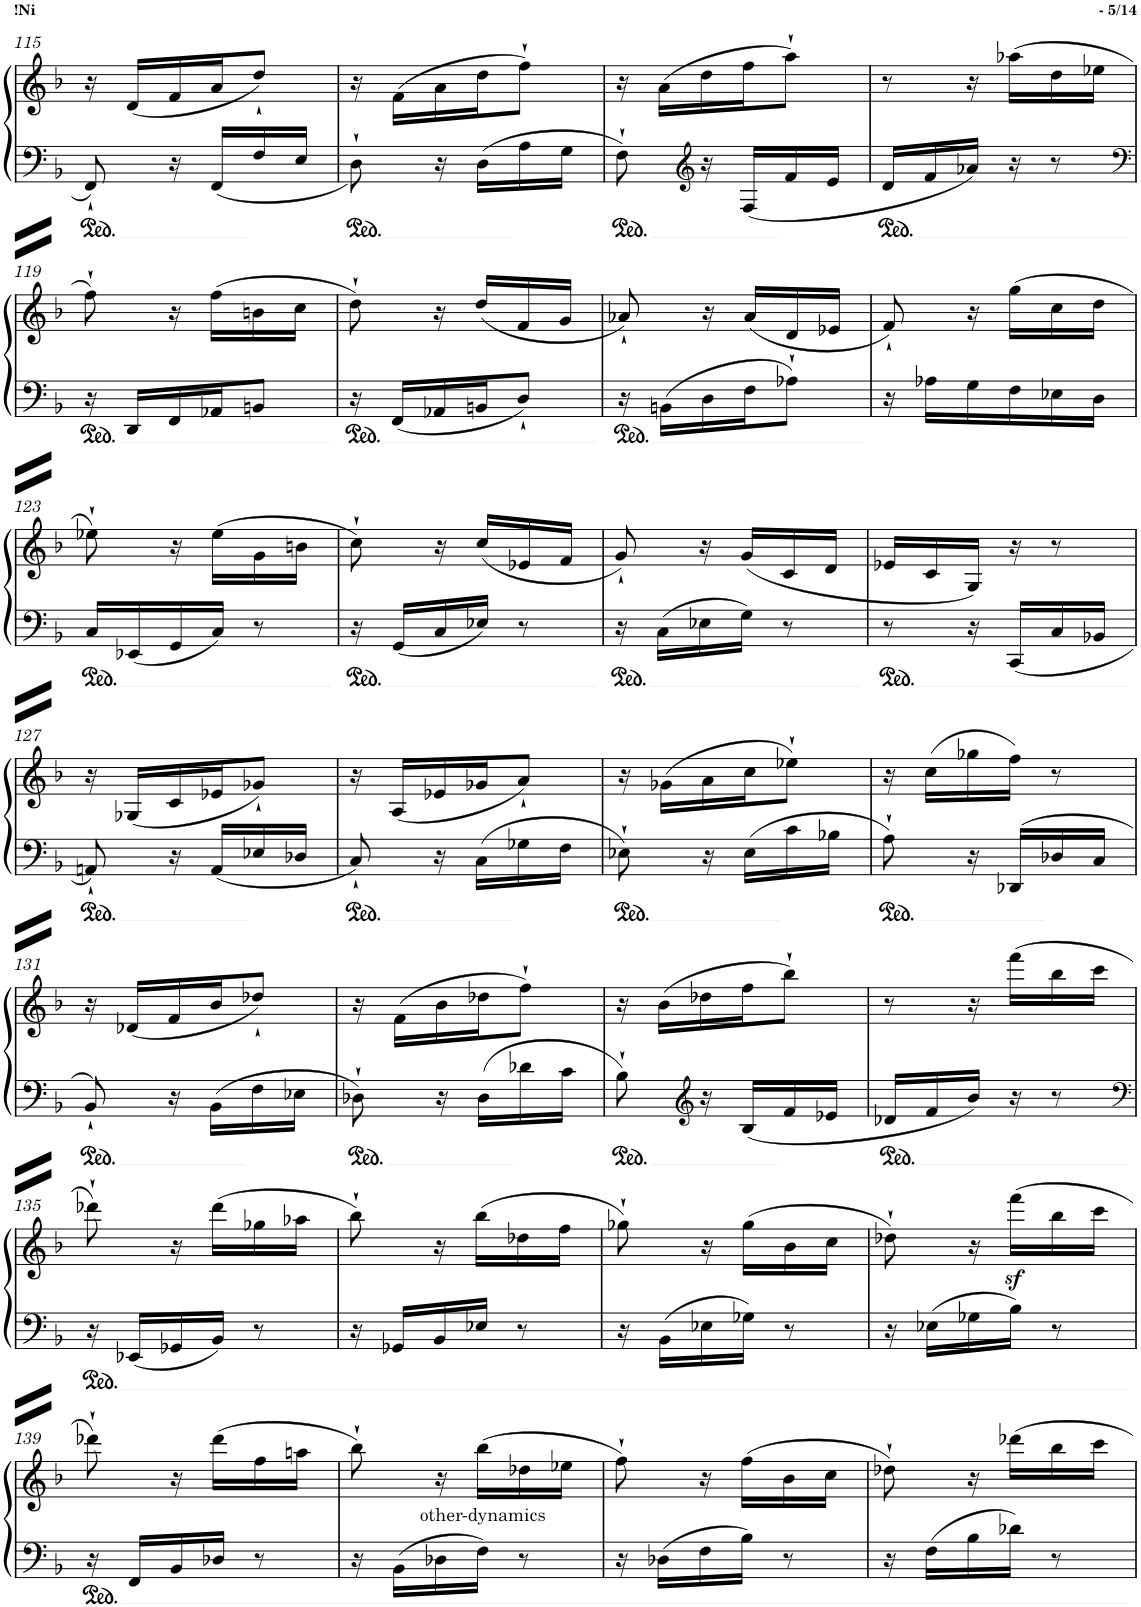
**kern	**kern	**dynam
*part1	*part1	*part1
*staff2	*staff1	*staff1/2
*I"Piano	*	*
*I'Pno	*	*
!!LO:PB:g=z
*clefF4	*clefG2	*
*k[b-]	*k[b-]	*
*M3/8	*M3/8	*
=115	=115	=115
8FF`/	16r	.
.	(16d/LL	.
16r	16f/	.
16FF/LL	16a/J	.
16F/	8dd'`/J)	.
16E/JJ	.	.
=116	=116	=116
8D'`\	16r	.
.	(16f\LL	.
16r	16a\	.
16D\LL	16dd\J	.
16A\	8ff'`\J)	.
16G\JJ	.	.
=117	=117	=117
8F'`\	16r	.
.	(16a\LL	.
*clefG2	*	*
16r	16dd\	.
16F/LL	16ff\J	.
16f/	8aa'`\J)	.
16e/JJ	.	.
=118	=118	=118
16d/LL	8r	.
16f/	.	.
16a-X/JJ	16r	.
16r	(16aa-X\LL	.
8r	16dd\	.
.	16ee-X\JJ	.
!!LO:LB:g=z
=119	=119	=119
*clefF4	*	*
16r	8ff'`\)	.
16DD/LL	.	.
16FF/	16r	.
16AA-X/J	(16ff\LL	.
8BBn/J	16bn\	.
.	16cc\JJ	.
=120	=120	=120
16r	8dd'`\)	.
16FF/LL	.	.
16AA-X/	16r	.
16BBn/J	(16dd/LL	.
8D'`/J	16f/	.
.	16g/JJ	.
=121	=121	=121
16r	8a-X'`/)	.
16BBn\LL	.	.
16D\	16r	.
16F\J	(16a-/LL	.
8A-X'`\J	16d/	.
.	16e-X/JJ	.
=122	=122	=122
16r	8f'`/)	.
16A-X\LL	.	.
16G\	16r	.
16F\	(16gg\LL	.
16E-X\	16cc\	.
16D\JJ	16dd\JJ	.
!!LO:LB:g=z
=123	=123	=123
16C/LL	8ee-X'`\)	.
16EE-X/	.	.
16GG/	16r	.
16C/JJ	(16ee-\LL	.
8r	16g\	.
.	16bn\JJ	.
=124	=124	=124
16r	8cc'`\)	.
16GG/LL	.	.
16C/	16r	.
16E-X/JJ	(16cc/LL	.
8r	16e-X/	.
.	16f/JJ	.
=125	=125	=125
16r	8g'`/)	.
16C\LL	.	.
16E-X\	16r	.
16G\JJ	(16g/LL	.
8r	16c/	.
.	16d/JJ	.
=126	=126	=126
8r	16e-X/LL	.
.	16c/	.
16r	16G/JJ)	.
16CC/LL	16r	.
16C/	8r	.
16BB-X/JJ	.	.
!!LO:LB:g=z
=127	=127	=127
8AAn'`/	16r	.
.	(16G-X/LL	.
16r	16c/	.
16AA/LL	16e-X/J	.
16E-X/	8g-X'`/J)	.
16D-X/JJ	.	.
=128	=128	=128
8C'`/	16r	.
.	(16A/LL	.
16r	16e-X/	.
16C\LL	16g-X/J	.
16G-X\	8a'`/J)	.
16F\JJ	.	.
=129	=129	=129
8E-X'`\	16r	.
.	(16g-X\LL	.
16r	16a\	.
16E-\LL	16cc\J	.
16c\	8ee-X'`\J)	.
16B-X\JJ	.	.
=130	=130	=130
8A`\	16r	.
.	(16cc\LL	.
16r	16gg-X\	.
16DD-X/LL	16ff\JJ)	.
16D-X/	8r	.
16C/JJ	.	.
!!LO:LB:g=z
=131	=131	=131
8BB-'`/	16r	.
.	(16d-X/LL	.
16r	16f/	.
16BB-\LL	16b-/J	.
16F\	8dd-X'`/J)	.
16E-X\JJ	.	.
=132	=132	=132
8D-X'`\	16r	.
.	(16f\LL	.
16r	16b-\	.
16D-\LL	16dd-X\J	.
16d-X\	8ff'`\J)	.
16c\JJ	.	.
=133	=133	=133
8B-'`\	16r	.
.	(16b-\LL	.
*clefG2	*	*
16r	16dd-X\	.
16B-/LL	16ff\J	.
16f/	8bb-'`\J)	.
16e-X/JJ	.	.
=134	=134	=134
16d-X/LL	8r	.
16f/	.	.
16b-/JJ	16r	.
16r	(16fff\LL	.
8r	16bb-\	.
.	16ccc\JJ	.
!!LO:LB:g=z
=135	=135	=135
*clefF4	*	*
16r	8ddd-X'`\)	.
16EE-X/LL	.	.
16GG-X/	16r	.
16BB-/JJ	(16ddd-\LL	.
8r	16gg-X\	.
.	16aa-X\JJ	.
=136	=136	=136
16r	8bb-'`\)	.
16GG-X/LL	.	.
16BB-/	16r	.
16E-X/JJ	(16bb-\LL	.
8r	16dd-X\	.
.	16ff\JJ	.
=137	=137	=137
16r	8gg-X'`\)	.
16BB-\LL	.	.
16E-X\	16r	.
16G-X\JJ	(16gg-\LL	.
8r	16b-\	.
.	16cc\JJ	.
=138	=138	=138
16r	8dd-X'`\)	.
16E-X\LL	.	.
16G-X\	16r	.
16B-\JJ	(16fffz<\LL	.
8r	16bb-\	.
.	16ccc\JJ	.
!!LO:LB:g=z
=139	=139	=139
16r	8ddd-X'`\)	.
16FF/LL	.	.
16BB-/	16r	.
16D-X/JJ	(16ddd-\LL	.
8r	16ff\	.
.	16aan\JJ	.
=140	=140	=140
16r	8bb-'`\)	.
16BB-\LL	.	.
16D-X\	16r	.
!	!	!LO:DY:b
16F\JJ	(16bb-\LL	other-dynamics
8r	16dd-X\	.
.	16ee-X\JJ	.
=141	=141	=141
16r	8ff'`\)	.
16D-X\LL	.	.
16F\	16r	.
16B-\JJ	(16ff\LL	.
8r	16b-\	.
.	16cc\JJ	.
=142	=142	=142
16r	8dd-X'`\)	.
16F\LL	.	.
16B-\	16r	.
16d-X\JJ	16ddd-X\LL	.
8r	16bb-\	.
.	16ccc\JJ	.
=	=	=
*-	*-	*-
